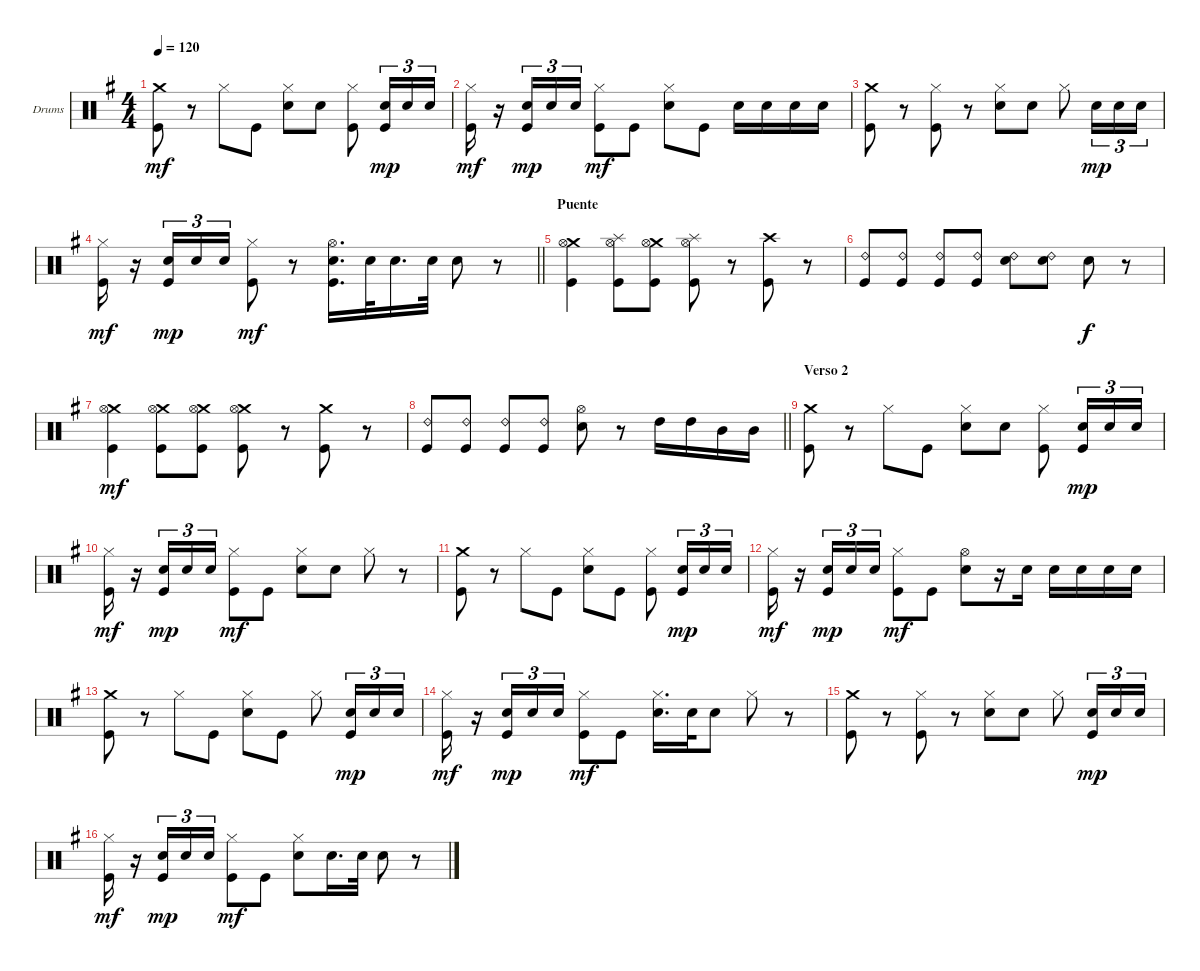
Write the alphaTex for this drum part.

\bracketExtendMode groupsimilarinstruments
\firstSystemTrackNameOrientation horizontal
\otherSystemsTrackNameOrientation horizontal
\track ("Drumkit" "Drums") {instrument percussion}
\staff {score}
\articulation defaults
\ts (4 4)
\tempo 120
\clef neutral
\ks g
("Crash medium (hit)" "Kick (hit)").8{dy mf} r.8 "Hi-Hat (closed)".8 "Kick (hit)".8 ("Hi-Hat (closed)" "Snare (hit) 2").8 "Snare (hit) 2".8 ("Hi-Hat (closed)" "Kick (hit)").8 ("Snare (hit) 2" "Kick (hit)").16{tu (3 2) dy mp} "Snare (hit) 2".16{tu (3 2)} "Snare (hit) 2".16{tu (3 2)} |
("Hi-Hat (closed)" "Kick (hit)").16{dy mf} r.16 ("Snare (hit) 2" "Kick (hit)").16{tu (3 2) dy mp} "Snare (hit) 2".16{tu (3 2)} "Snare (hit) 2".16{tu (3 2)} ("Hi-Hat (closed)" "Kick (hit)").8{dy mf} "Kick (hit)".8 ("Hi-Hat (closed)" "Snare (hit) 2").8 "Kick (hit)".8 "Snare (hit) 2".16 "Snare (hit) 2".16 "Snare (hit) 2".16 "Snare (hit) 2".16 |
("Crash medium (hit)" "Kick (hit)").8 r.8 ("Hi-Hat (closed)" "Kick (hit)").8 r.8 ("Hi-Hat (closed)" "Snare (hit) 2").8 "Snare (hit) 2".8 "Hi-Hat (closed)".8 "Snare (hit) 2".16{tu (3 2) dy mp} "Snare (hit) 2".16{tu (3 2)} "Snare (hit) 2".16{tu (3 2)} |
\barLineRight lightlight
("Hi-Hat (closed)" "Kick (hit)").16{dy mf} r.16 ("Snare (hit) 2" "Kick (hit)").16{tu (3 2) dy mp} "Snare (hit) 2".16{tu (3 2)} "Snare (hit) 2".16{tu (3 2)} ("Hi-Hat (closed)" "Kick (hit)").8{dy mf} r.8 ("Hi-Hat (open)" "Snare (hit) 2" "Kick (hit)").16{d} "Snare (hit) 2".32 "Snare (hit) 2".16{d} "Snare (hit) 2".32 "Snare (hit) 2".8 r.8 |
\section ("" "Puente")
("Crash medium (hit)" "Hi-Hat (open)" "Kick (hit)").4 ("Splash (hit)" "Hi-Hat (open)" "Kick (hit)").8 ("Crash medium (hit)" "Hi-Hat (open)" "Kick (hit)").8 ("Splash (hit)" "Hi-Hat (open)" "Kick (hit)").8 r.8 ("Crash high (hit)" "Kick (hit)").8 r.8 |
("Ride (bell) 2" "Kick (hit)").8 ("Ride (bell) 2" "Kick (hit)").8 ("Ride (bell) 2" "Kick (hit)").8 ("Ride (bell) 2" "Kick (hit)").8 ("Ride (bell) 2" "Snare (hit) 2").8 ("Ride (bell) 2" "Snare (hit) 2").8 "Snare (hit) 2".8{dy f} r.8 |
("Crash medium (hit)" "Hi-Hat (open)" "Kick (hit)").4{dy mf} ("Crash medium (hit)" "Hi-Hat (open)" "Kick (hit)").8 ("Crash medium (hit)" "Hi-Hat (open)" "Kick (hit)").8 ("Crash medium (hit)" "Hi-Hat (open)" "Kick (hit)").8 r.8 ("Crash medium (hit)" "Kick (hit)").8 r.8 |
\barLineRight lightlight
("Ride (bell) 2" "Kick (hit)").8 ("Ride (bell) 2" "Kick (hit)").8 ("Ride (bell) 2" "Kick (hit)").8 ("Ride (bell) 2" "Kick (hit)").8 ("Hi-Hat (open)" "Snare (hit) 2").8 r.8 "High Tom (hit)".16 "High Tom (hit)".16 "Mid Tom (hit)".16 "Mid Tom (hit)".16 |
\section ("" "Verso 2")
("Crash medium (hit)" "Kick (hit)").8 r.8 "Hi-Hat (closed)".8 "Kick (hit)".8 ("Hi-Hat (closed)" "Snare (hit) 2").8 "Snare (hit) 2".8 ("Hi-Hat (closed)" "Kick (hit)").8 ("Snare (hit) 2" "Kick (hit)").16{tu (3 2) dy mp} "Snare (hit) 2".16{tu (3 2)} "Snare (hit) 2".16{tu (3 2)} |
("Hi-Hat (closed)" "Kick (hit)").16{dy mf} r.16 ("Snare (hit) 2" "Kick (hit)").16{tu (3 2) dy mp} "Snare (hit) 2".16{tu (3 2)} "Snare (hit) 2".16{tu (3 2)} ("Hi-Hat (closed)" "Kick (hit)").8{dy mf} "Kick (hit)".8 ("Hi-Hat (closed)" "Snare (hit) 2").8 "Snare (hit) 2".8 "Hi-Hat (closed)".8 r.8 |
("Crash medium (hit)" "Kick (hit)").8 r.8 "Hi-Hat (closed)".8 "Kick (hit)".8 ("Hi-Hat (closed)" "Snare (hit) 2").8 "Kick (hit)".8 ("Hi-Hat (closed)" "Kick (hit)").8 ("Snare (hit) 2" "Kick (hit)").16{tu (3 2) dy mp} "Snare (hit) 2".16{tu (3 2)} "Snare (hit) 2".16{tu (3 2)} |
("Hi-Hat (closed)" "Kick (hit)").16{dy mf} r.16 ("Snare (hit) 2" "Kick (hit)").16{tu (3 2) dy mp} "Snare (hit) 2".16{tu (3 2)} "Snare (hit) 2".16{tu (3 2)} ("Hi-Hat (closed)" "Kick (hit)").8{dy mf} "Kick (hit)".8 ("Hi-Hat (open)" "Snare (hit) 2").8 r.16 "Snare (hit) 2".16 "Snare (hit) 2".16 "Snare (hit) 2".16 "Snare (hit) 2".16 "Snare (hit) 2".16 |
("Crash medium (hit)" "Kick (hit)").8 r.8 "Hi-Hat (closed)".8 "Kick (hit)".8 ("Hi-Hat (closed)" "Snare (hit) 2").8 "Kick (hit)".8 "Hi-Hat (closed)".8 ("Snare (hit) 2" "Kick (hit)").16{tu (3 2) dy mp} "Snare (hit) 2".16{tu (3 2)} "Snare (hit) 2".16{tu (3 2)} |
("Hi-Hat (closed)" "Kick (hit)").16{dy mf} r.16 ("Snare (hit) 2" "Kick (hit)").16{tu (3 2) dy mp} "Snare (hit) 2".16{tu (3 2)} "Snare (hit) 2".16{tu (3 2)} ("Hi-Hat (closed)" "Kick (hit)").8{dy mf} "Kick (hit)".8 ("Hi-Hat (closed)" "Snare (hit) 2").16{d} "Snare (hit) 2".32 "Snare (hit) 2".8 "Hi-Hat (closed)".8 r.8 |
("Crash medium (hit)" "Kick (hit)").8 r.8 ("Hi-Hat (closed)" "Kick (hit)").8 r.8 ("Hi-Hat (closed)" "Snare (hit) 2").8 "Snare (hit) 2".8 "Hi-Hat (closed)".8 ("Snare (hit) 2" "Kick (hit)").16{tu (3 2) dy mp} "Snare (hit) 2".16{tu (3 2)} "Snare (hit) 2".16{tu (3 2)} |
("Hi-Hat (closed)" "Kick (hit)").16{dy mf} r.16 ("Snare (hit) 2" "Kick (hit)").16{tu (3 2) dy mp} "Snare (hit) 2".16{tu (3 2)} "Snare (hit) 2".16{tu (3 2)} ("Hi-Hat (closed)" "Kick (hit)").8{dy mf} "Kick (hit)".8 ("Hi-Hat (closed)" "Snare (hit) 2").8 "Snare (hit) 2".16{d} "Snare (hit) 2".32 "Snare (hit) 2".8 r.8
